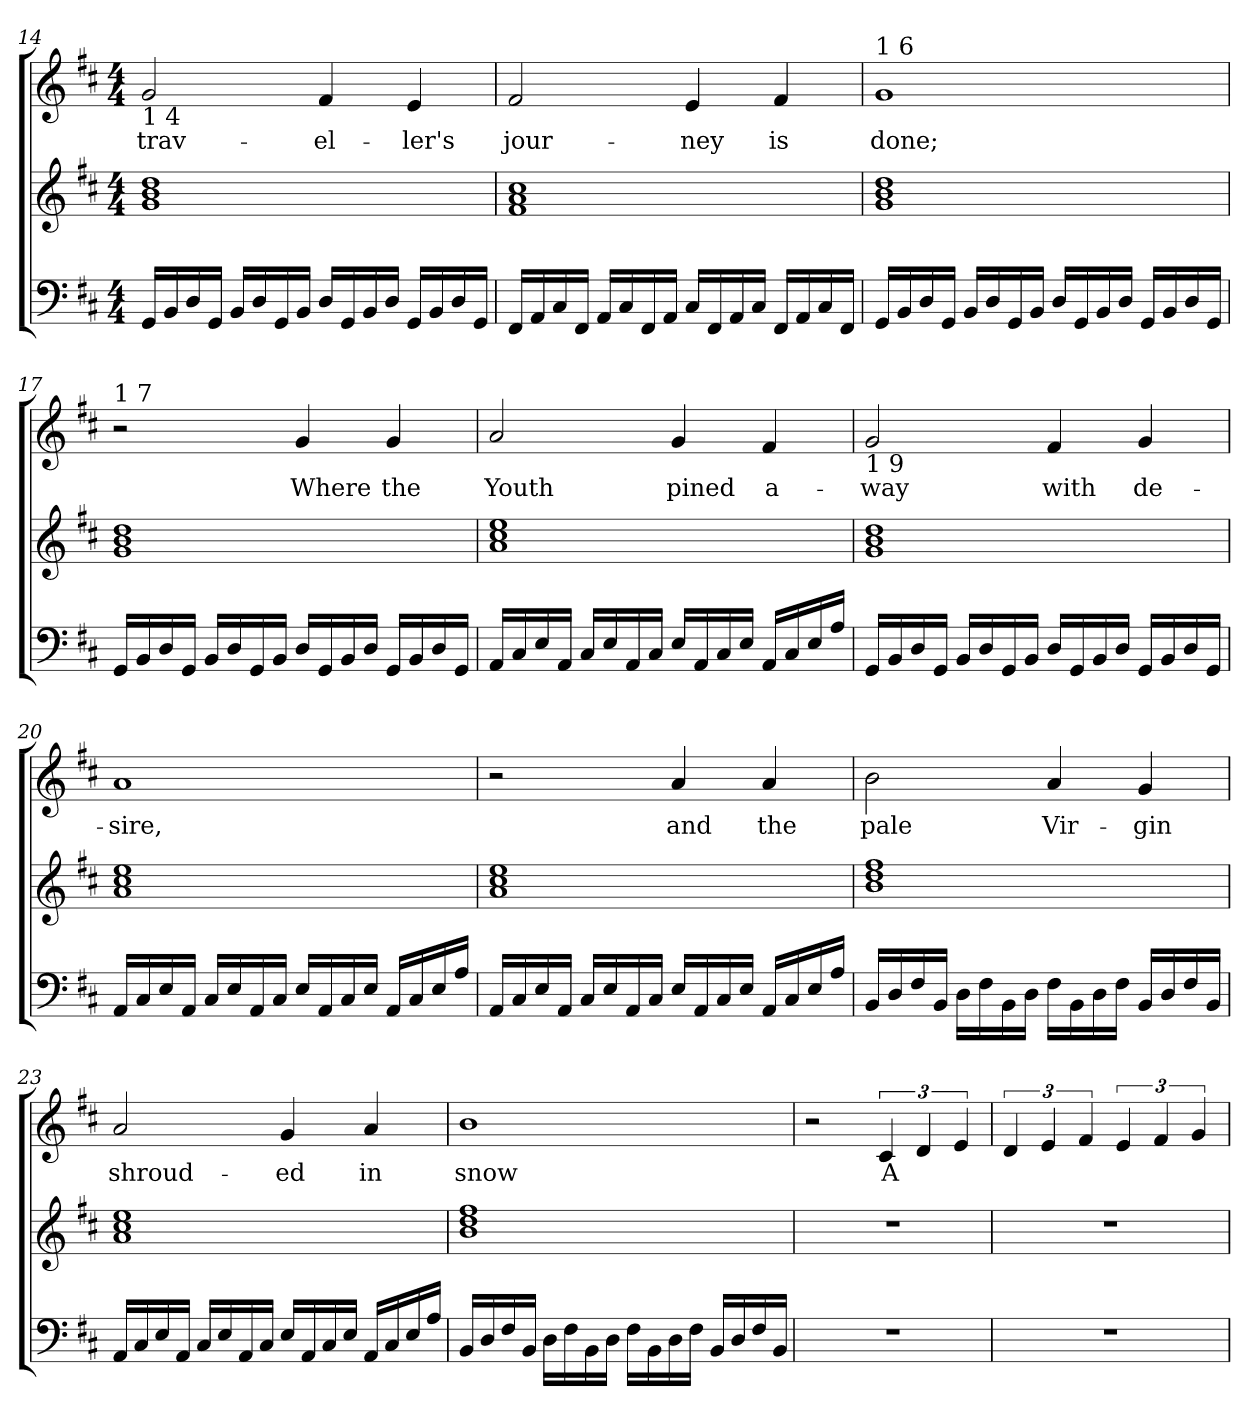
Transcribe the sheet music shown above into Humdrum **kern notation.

**kern	**kern	**kern	**text
*part2	*part2	*part1	*part1
*staff3	*staff2	*staff1	*staff1
!!LO:PB:g=z
*clefF4	*clefG2	*clefG2	*
*k[f#c#]	*k[f#c#]	*k[f#c#]	*
*D:	*D:	*D:	*
*M4/4	*M4/4	*M4/4	*
=14	=14	=14	=14
!	!	!LO:TX:b:t=1 4	!
!	!	!	!LO:LY:b
16GG/LL	1g 1b 1dd	2g/	trav-
16BB/	.	.	.
16D/	.	.	.
16GG/JJ	.	.	.
16BB/LL	.	.	.
16D/	.	.	.
16GG/	.	.	.
16BB/JJ	.	.	.
!	!	!	!LO:LY:b
16D/LL	.	4f#/	-el-
16GG/	.	.	.
16BB/	.	.	.
16D/JJ	.	.	.
!	!	!	!LO:LY:b
16GG/LL	.	4e/	-ler's
16BB/	.	.	.
16D/	.	.	.
16GG/JJ	.	.	.
=15	=15	=15	=15
!	!	!	!LO:LY:b
16FF#/LL	1f# 1a 1cc#	2f#/	jour-
16AA/	.	.	.
16C#/	.	.	.
16FF#/JJ	.	.	.
16AA/LL	.	.	.
16C#/	.	.	.
16FF#/	.	.	.
16AA/JJ	.	.	.
!	!	!	!LO:LY:b
16C#/LL	.	4e/	-ney
16FF#/	.	.	.
16AA/	.	.	.
16C#/JJ	.	.	.
!	!	!	!LO:LY:b
16FF#/LL	.	4f#/	is
16AA/	.	.	.
16C#/	.	.	.
16FF#/JJ	.	.	.
!!LO:LB:g=z
=16	=16	=16	=16
!	!	!LO:TX:a:t=1 6	!
!	!	!	!LO:LY:b
16GG/LL	1g 1b 1dd	1g	done;
16BB/	.	.	.
16D/	.	.	.
16GG/JJ	.	.	.
16BB/LL	.	.	.
16D/	.	.	.
16GG/	.	.	.
16BB/JJ	.	.	.
16D/LL	.	.	.
16GG/	.	.	.
16BB/	.	.	.
16D/JJ	.	.	.
16GG/LL	.	.	.
16BB/	.	.	.
16D/	.	.	.
16GG/JJ	.	.	.
!!LO:LB:g=z
=17	=17	=17	=17
!	!	!LO:TX:a:t=1 7	!
16GG/LL	1g 1b 1dd	2r	.
16BB/	.	.	.
16D/	.	.	.
16GG/JJ	.	.	.
16BB/LL	.	.	.
16D/	.	.	.
16GG/	.	.	.
16BB/JJ	.	.	.
!	!	!	!LO:LY:b
16D/LL	.	4g/	Where
16GG/	.	.	.
16BB/	.	.	.
16D/JJ	.	.	.
!	!	!	!LO:LY:b
16GG/LL	.	4g/	the
16BB/	.	.	.
16D/	.	.	.
16GG/JJ	.	.	.
=18	=18	=18	=18
!	!	!	!LO:LY:b
16AA/LL	1a 1cc# 1ee	2a/	Youth
16C#/	.	.	.
16E/	.	.	.
16AA/JJ	.	.	.
16C#/LL	.	.	.
16E/	.	.	.
16AA/	.	.	.
16C#/JJ	.	.	.
!	!	!	!LO:LY:b
16E/LL	.	4g/	pined
16AA/	.	.	.
16C#/	.	.	.
16E/JJ	.	.	.
!	!	!	!LO:LY:b
16AA/LL	.	4f#/	a-
16C#/	.	.	.
16E/	.	.	.
16A/JJ	.	.	.
!!LO:PB:g=z
=19	=19	=19	=19
!	!	!LO:TX:b:t=1 9	!
!	!	!	!LO:LY:b
16GG/LL	1g 1b 1dd	2g/	-way
16BB/	.	.	.
16D/	.	.	.
16GG/JJ	.	.	.
16BB/LL	.	.	.
16D/	.	.	.
16GG/	.	.	.
16BB/JJ	.	.	.
!	!	!	!LO:LY:b
16D/LL	.	4f#/	with
16GG/	.	.	.
16BB/	.	.	.
16D/JJ	.	.	.
!	!	!	!LO:LY:b
16GG/LL	.	4g/	de-
16BB/	.	.	.
16D/	.	.	.
16GG/JJ	.	.	.
!!LO:LB:g=z
=20	=20	=20	=20
!	!	!	!LO:LY:b
16AA/LL	1a 1cc# 1ee	1a	-sire,
16C#/	.	.	.
16E/	.	.	.
16AA/JJ	.	.	.
16C#/LL	.	.	.
16E/	.	.	.
16AA/	.	.	.
16C#/JJ	.	.	.
16E/LL	.	.	.
16AA/	.	.	.
16C#/	.	.	.
16E/JJ	.	.	.
16AA/LL	.	.	.
16C#/	.	.	.
16E/	.	.	.
16A/JJ	.	.	.
!!LO:LB:g=z
=21	=21	=21	=21
16AA/LL	1a 1cc# 1ee	2r	.
16C#/	.	.	.
16E/	.	.	.
16AA/JJ	.	.	.
16C#/LL	.	.	.
16E/	.	.	.
16AA/	.	.	.
16C#/JJ	.	.	.
!	!	!	!LO:LY:b
16E/LL	.	4a/	and
16AA/	.	.	.
16C#/	.	.	.
16E/JJ	.	.	.
!	!	!	!LO:LY:b
16AA/LL	.	4a/	the
16C#/	.	.	.
16E/	.	.	.
16A/JJ	.	.	.
!!LO:PB:g=z
=22	=22	=22	=22
!	!	!	!LO:LY:b
16BB/LL	1b 1dd 1ff#	2b\	pale
16D/	.	.	.
16F#/	.	.	.
16BB/JJ	.	.	.
16D\LL	.	.	.
16F#\	.	.	.
16BB\	.	.	.
16D\JJ	.	.	.
!	!	!	!LO:LY:b
16F#\LL	.	4a/	Vir-
16BB\	.	.	.
16D\	.	.	.
16F#\JJ	.	.	.
!	!	!	!LO:LY:b
16BB/LL	.	4g/	-gin
16D/	.	.	.
16F#/	.	.	.
16BB/JJ	.	.	.
!!LO:LB:g=z
=23	=23	=23	=23
!	!	!	!LO:LY:b
16AA/LL	1a 1cc# 1ee	2a/	shroud-
16C#/	.	.	.
16E/	.	.	.
16AA/JJ	.	.	.
16C#/LL	.	.	.
16E/	.	.	.
16AA/	.	.	.
16C#/JJ	.	.	.
!	!	!	!LO:LY:b
16E/LL	.	4g/	-ed
16AA/	.	.	.
16C#/	.	.	.
16E/JJ	.	.	.
!	!	!	!LO:LY:b
16AA/LL	.	4a/	in
16C#/	.	.	.
16E/	.	.	.
16A/JJ	.	.	.
!!LO:LB:g=z
=24	=24	=24	=24
!	!	!	!LO:LY:b
16BB/LL	1b 1dd 1ff#	1b	snow
16D/	.	.	.
16F#/	.	.	.
16BB/JJ	.	.	.
16D\LL	.	.	.
16F#\	.	.	.
16BB\	.	.	.
16D\JJ	.	.	.
16F#\LL	.	.	.
16BB\	.	.	.
16D\	.	.	.
16F#\JJ	.	.	.
16BB/LL	.	.	.
16D/	.	.	.
16F#/	.	.	.
16BB/JJ	.	.	.
!!LO:PB:g=z
=25	=25	=25	=25
1r	1r	2r	.
!	!	!	!LO:LY:b
.	.	6c#/	A
.	.	6d/	.
.	.	6e/	.
=26	=26	=26	=26
1r	1r	6d/	.
.	.	6e/	.
.	.	6f#/	.
.	.	6e/	.
.	.	6f#/	.
.	.	6g/	.
=	=	=	=
*-	*-	*-	*-
